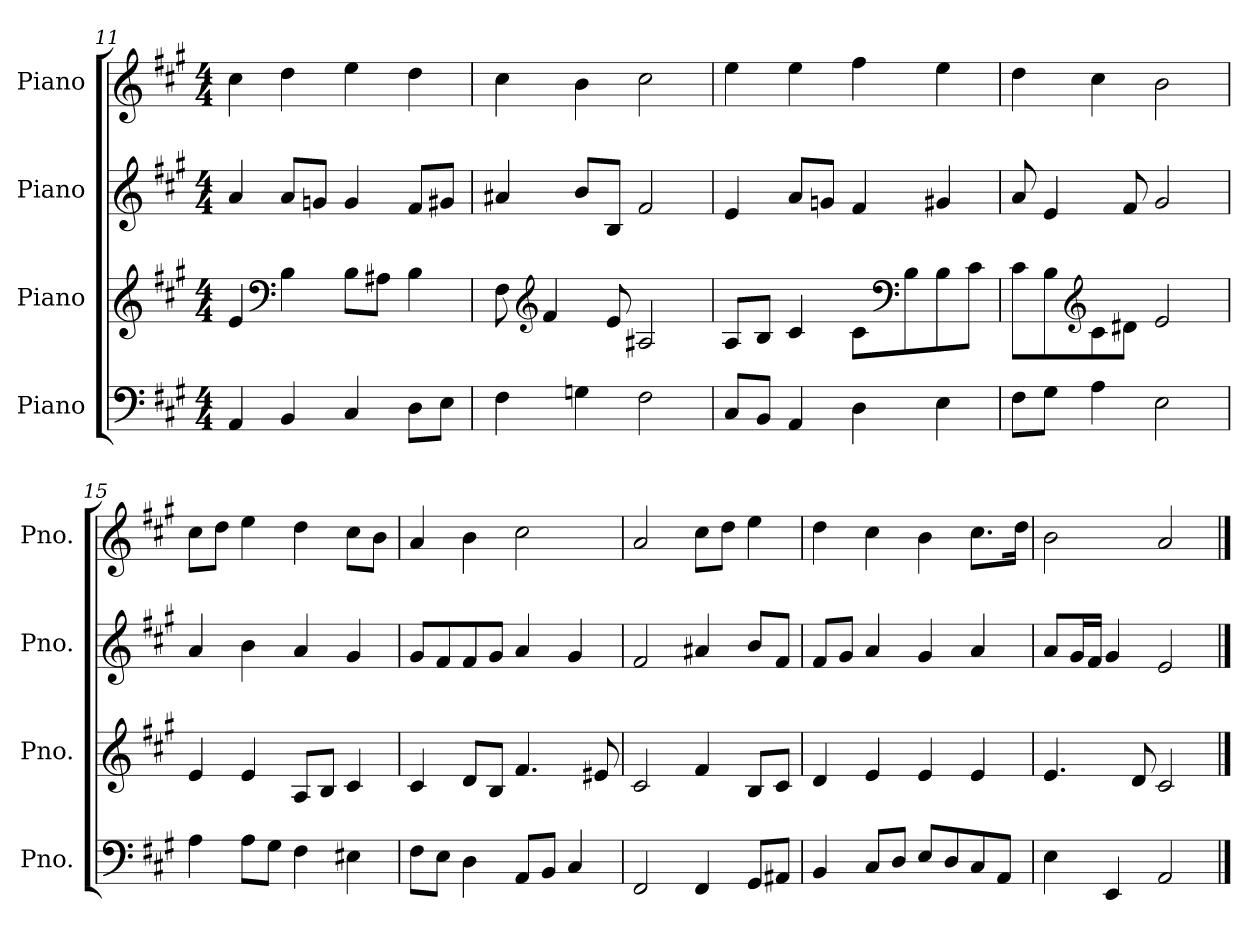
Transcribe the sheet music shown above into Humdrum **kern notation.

**kern	**kern	**kern	**kern
*part4	*part3	*part2	*part1
*staff4	*staff3	*staff2	*staff1
*I"Piano	*I"Piano	*I"Piano	*I"Piano
*I'Pno.	*I'Pno.	*I'Pno.	*I'Pno.
*clefF4	*clefG2	*clefG2	*clefG2
*k[f#c#g#]	*k[f#c#g#]	*k[f#c#g#]	*k[f#c#g#]
*M4/4	*M4/4	*M4/4	*M4/4
=11	=11	=11	=11
4AA/	4e/	4a/	4cc#\
*	*clefF4	*	*
4BB/	4B\	8a/L	4dd\
.	.	8gn/J	.
4C#/	8B\L	4g/	4ee\
.	8A#X\J	.	.
8D\L	4B\	8f#/L	4dd\
8E\J	.	8g#X/J	.
!!LO:LB:g=z
=12	=12	=12	=12
4F#\	8F#\	4a#X/	4cc#\
*	*clefG2	*	*
.	4f#/	.	.
4Gn\	.	8b/L	4b\
.	8e/	8B/J	.
2F#\	2A#X/	2f#/	2cc#\
=13	=13	=13	=13
8C#/L	8A/L	4e/	4ee\
8BB/J	8B/J	.	.
4AA/	4c#/	8a/L	4ee\
.	.	8gn/J	.
4D\	8c#\L	4f#/	4ff#\
*	*clefF4	*	*
.	8B\	.	.
4E\	8B\	4g#X/	4ee\
.	8c#\J	.	.
=14	=14	=14	=14
8F#\L	8c#\L	8a/	4dd\
8G#\J	8B\	4e/	.
*	*clefG2	*	*
4A\	8c#\	.	4cc#\
.	8d#X\J	8f#/	.
2E\	2e/	2g#/	2b\
=15	=15	=15	=15
4A\	4e/	4a/	8cc#\L
.	.	.	8dd\J
8A\L	4e/	4b\	4ee\
8G#\J	.	.	.
4F#\	8A/L	4a/	4dd\
.	8B/J	.	.
4E#X\	4c#/	4g#/	8cc#\L
.	.	.	8b\J
!!LO:PB:g=z
=16	=16	=16	=16
8F#\L	4c#/	8g#/L	4a/
8E\J	.	8f#/	.
4D\	8d/L	8f#/	4b\
.	8B/J	8g#/J	.
8AA/L	4.f#/	4a/	2cc#\
8BB/J	.	.	.
4C#/	.	4g#/	.
.	8e#X/	.	.
=17	=17	=17	=17
2FF#/	2c#/	2f#/	2a/
4FF#/	4f#/	4a#X/	8cc#\L
.	.	.	8dd\J
8GG#/L	8B/L	8b/L	4ee\
8AA#X/J	8c#/J	8f#/J	.
=18	=18	=18	=18
4BB/	4d/	8f#/L	4dd\
.	.	8g#/J	.
8C#/L	4e/	4a/	4cc#\
8D/J	.	.	.
8E/L	4e/	4g#/	4b\
8D/	.	.	.
8C#/	4e/	4a/	8.cc#\L
8AA/J	.	.	.
.	.	.	16dd\Jk
=19	=19	=19	=19
4E\	4.e/	8a/L	2b\
.	.	16g#/L	.
.	.	16f#/JJ	.
4EE/	.	4g#/	.
.	8d/	.	.
2AA/	2c#/	2e/	2a/
==	==	==	==
*-	*-	*-	*-
